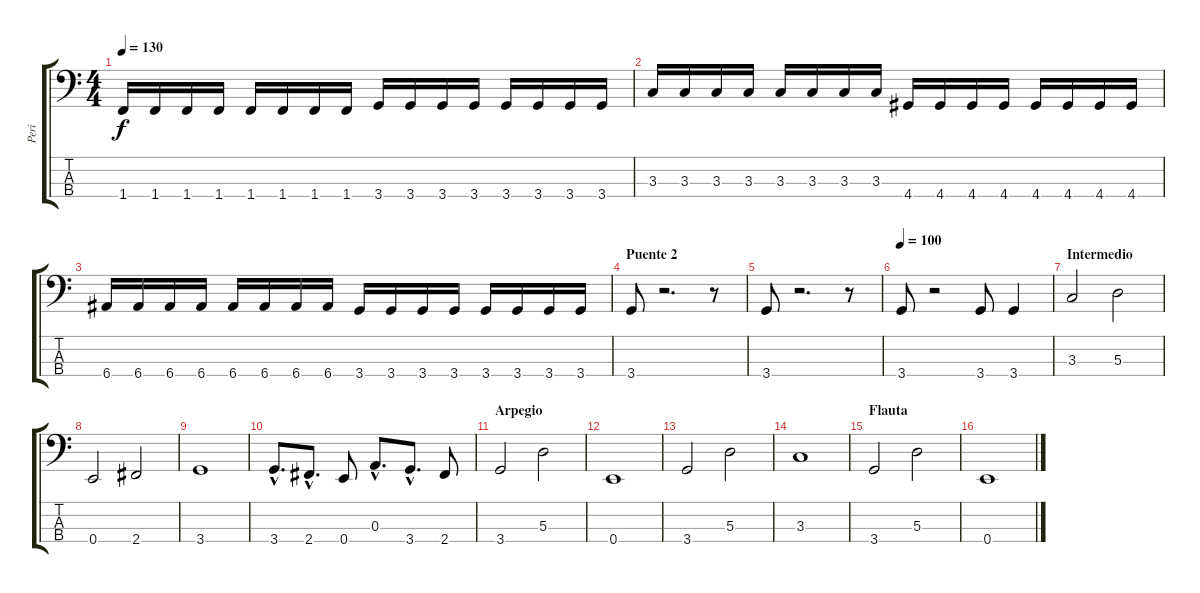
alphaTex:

\track ("Peri" "Peri") {instrument electricbassfinger}
\staff {score tabs}
\tuning (G2 D2 A1 E1) {hide}
\ts (4 4)
\tempo 130
\clef f4
\ks c
1.4.16{dy f} 1.4.16 1.4.16 1.4.16 1.4.16 1.4.16 1.4.16 1.4.16 3.4.16 3.4.16 3.4.16 3.4.16 3.4.16 3.4.16 3.4.16 3.4.16 |
3.3.16 3.3.16 3.3.16 3.3.16 3.3.16 3.3.16 3.3.16 3.3.16 4.4.16 4.4.16 4.4.16 4.4.16 4.4.16 4.4.16 4.4.16 4.4.16 |
6.4.16 6.4.16 6.4.16 6.4.16 6.4.16 6.4.16 6.4.16 6.4.16 3.4.16 3.4.16 3.4.16 3.4.16 3.4.16 3.4.16 3.4.16 3.4.16 |
\section ("" "Puente 2")
3.4.8 r.2{d} r.8 |
3.4.8 r.2{d} r.8 |
\tempo 100
3.4.8 r.2 3.4.8 3.4.4 |
\section ("" "Intermedio")
3.3.2 5.3.2 |
0.4.2 2.4.2 |
3.4.1 |
3.4{hac}.8{d} 2.4{hac}.8{d} 0.4.8 0.3{hac}.8{d} 3.4{hac}.8{d} 2.4.8 |
\section ("" "Arpegio")
3.4.2 5.3.2 |
0.4.1 |
3.4.2 5.3.2 |
3.3.1 |
\section ("" "Flauta")
3.4.2 5.3.2 |
0.4.1
